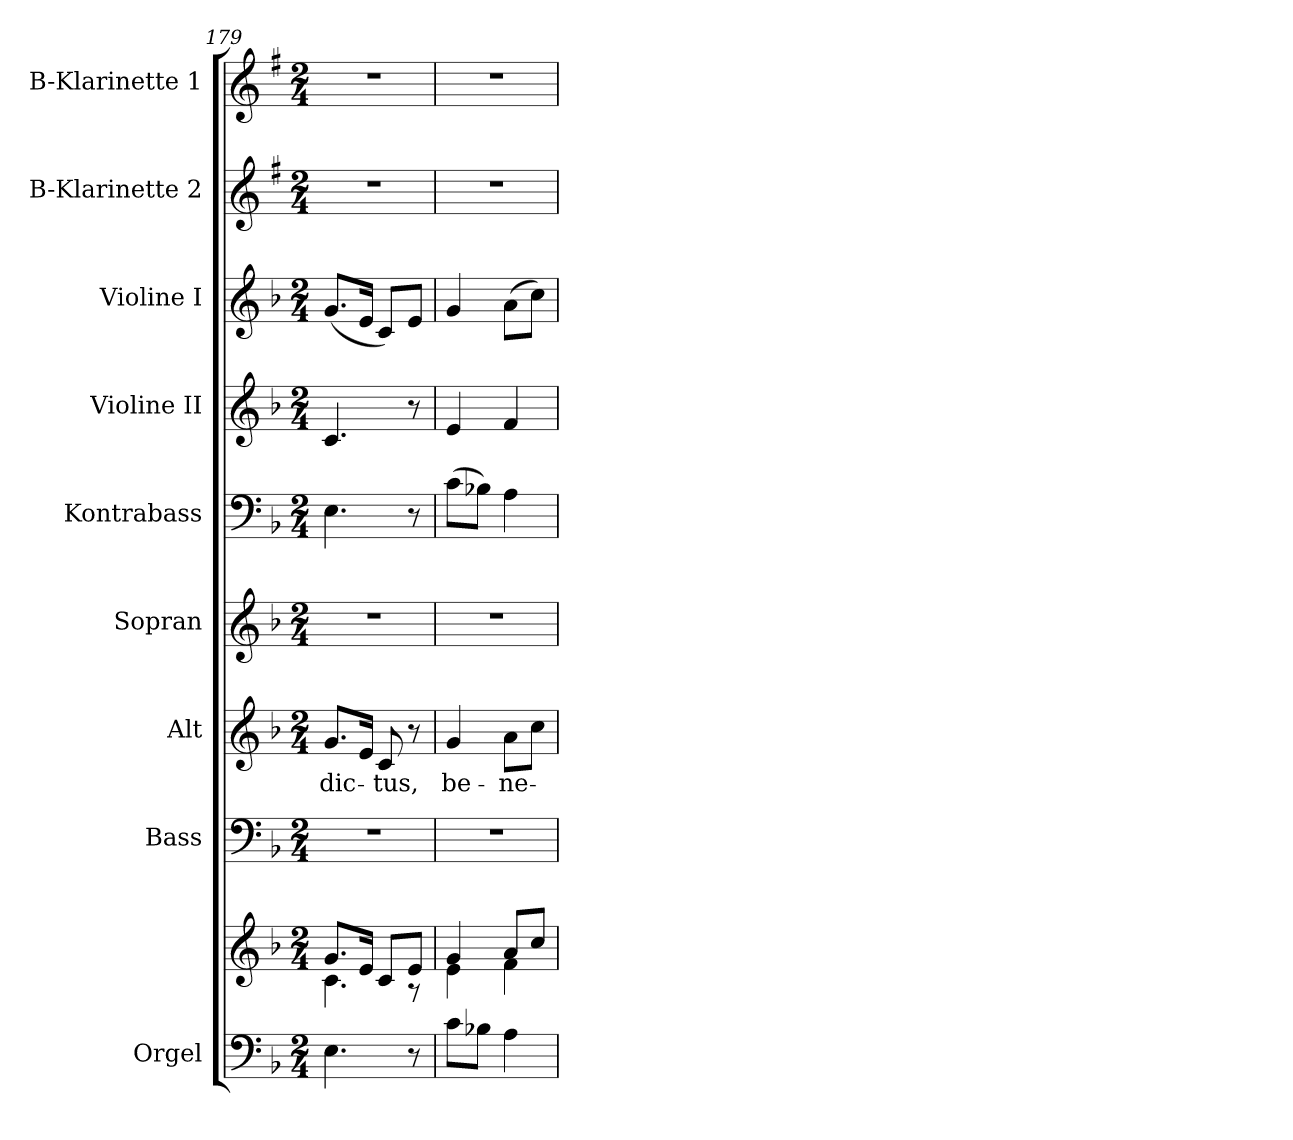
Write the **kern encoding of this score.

**kern	**kern	**kern	**kern	**text	**kern	**kern	**kern	**kern	**kern	**kern
*part9	*part9	*part8	*part7	*part7	*part6	*part5	*part4	*part3	*part2	*part1
*staff10	*staff9	*staff8	*staff7	*staff7	*staff6	*staff5	*staff4	*staff3	*staff2	*staff1
*I"Orgel	*	*I"Bass	*I"Alt	*	*I"Sopran	*I"Kontrabass	*I"Violine II	*I"Violine I	*I"B-Klarinette 2	*I"B-Klarinette 1
*I'Org.	*	*I'B.	*I'A.	*	*I'S.	*I'Kb.	*I'Vl. II	*I'Vl. I	*I'B Kl. 2	*I'B Kl. 1
*clefF4	*clefG2	*clefF4	*clefG2	*	*clefG2	*clefF4	*clefG2	*clefG2	*clefG2	*clefG2
*	*	*	*	*	*	*ITrd7c12	*	*	*ITrd1c2	*ITrd1c2
*k[b-]	*k[b-]	*k[b-]	*k[b-]	*	*k[b-]	*k[b-]	*k[b-]	*k[b-]	*k[b-]	*k[b-]
*F:	*F:	*F:	*F:	*	*F:	*F:	*F:	*F:	*F:	*F:
*M2/4	*M2/4	*M2/4	*M2/4	*	*M2/4	*M2/4	*M2/4	*M2/4	*M2/4	*M2/4
=179	=179	=179	=179	=179	=179	=179	=179	=179	=179	=179
*	*^	*	*	*	*	*	*	*	*	*
!	!	!	!	!	!LO:LY:b	!	!	!	!	!	!
4.E\	8.g/L	4.c\	2r	8.g/L	-dic-	2r	4.EE\	4.c/	(<8.g/L	2r	2r
.	16e/Jk	.	.	16e/Jk	.	.	.	.	16e/Jk	.	.
!	!	!	!	!	!LO:LY:b	!	!	!	!	!	!
.	8c/L	.	.	8c/	-tus,	.	.	.	8c/L)	.	.
8r	8e/J	8rA	.	8r	.	.	8r	8r	8e/J	.	.
=180	=180	=180	=180	=180	=180	=180	=180	=180	=180	=180	=180
!	!	!	!	!	!LO:LY:b	!	!	!	!	!	!
8c\L	4g/	4e\	2r	4g/	be-	2r	(>8C\L	4e/	4g/	2r	2r
8B-X\J	.	.	.	.	.	.	8BB-X\J)	.	.	.	.
!	!	!	!	!	!LO:LY:b	!	!	!	!	!	!
4A\	8a/L	4f\	.	8a\L	-ne-	.	4AA\	4f/	(>8a\L	.	.
.	8cc/J	.	.	8cc\J	.	.	.	.	8cc\J)	.	.
*	*v	*v	*	*	*	*	*	*	*	*	*
=	=	=	=	=	=	=	=	=	=	=
*-	*-	*-	*-	*-	*-	*-	*-	*-	*-	*-
